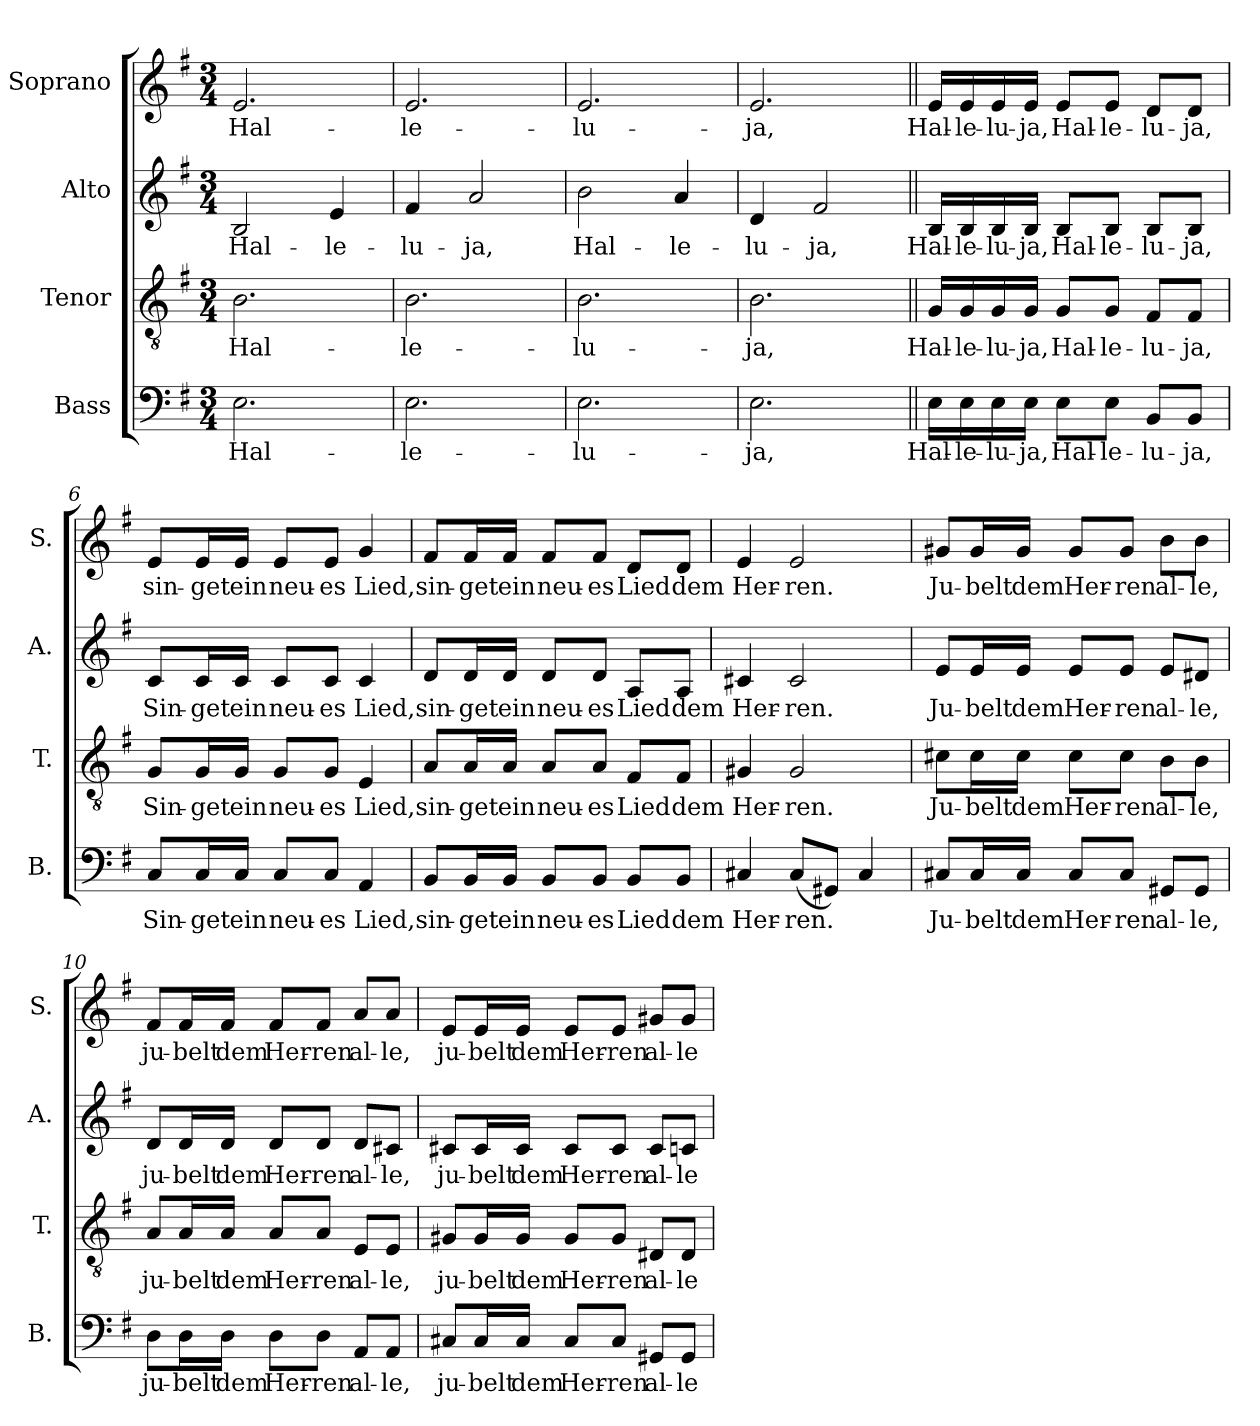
**kern	**text	**kern	**text	**kern	**text	**kern	**text
*part4	*part4	*part3	*part3	*part2	*part2	*part1	*part1
*staff4	*staff4	*staff3	*staff3	*staff2	*staff2	*staff1	*staff1
*I"Bass	*	*I"Tenor	*	*I"Alto	*	*I"Soprano	*
*I'B.	*	*I'T.	*	*I'A.	*	*I'S.	*
*clefF4	*	*clefGv2	*	*clefG2	*	*clefG2	*
*k[f#]	*	*k[f#]	*	*k[f#]	*	*k[f#]	*
*G:	*	*G:	*	*G:	*	*G:	*
*M3/4	*	*M3/4	*	*M3/4	*	*M3/4	*
=1	=1	=1	=1	=1	=1	=1	=1
2.E\	Hal-	2.B\	Hal-	2B/	Hal-	2.e/	Hal-
.	.	.	.	4e/	-le-	.	.
=2	=2	=2	=2	=2	=2	=2	=2
2.E\	-le-	2.B\	-le-	4f#/	-lu-	2.e/	-le-
.	.	.	.	2a/	-ja,	.	.
=3	=3	=3	=3	=3	=3	=3	=3
2.E\	-lu-	2.B\	-lu-	2b\	Hal-	2.e/	-lu-
.	.	.	.	4a/	-le-	.	.
=4	=4	=4	=4	=4	=4	=4	=4
2.E\	-ja,	2.B\	-ja,	4d/	-lu-	2.e/	-ja,
.	.	.	.	2f#/	-ja,	.	.
=5||	=5||	=5||	=5||	=5||	=5||	=5||	=5||
16E\LL	Hal-	16G/LL	Hal-	16B/LL	Hal-	16e/LL	Hal-
16E\	-le-	16G/	-le-	16B/	-le-	16e/	-le-
16E\	-lu-	16G/	-lu-	16B/	-lu-	16e/	-lu-
16E\JJ	-ja,	16G/JJ	-ja,	16B/JJ	-ja,	16e/JJ	-ja,
8E\L	Hal-	8G/L	Hal-	8B/L	Hal-	8e/L	Hal-
8E\J	-le-	8G/J	-le-	8B/J	-le-	8e/J	-le-
8BB/L	-lu-	8F#/L	-lu-	8B/L	-lu-	8d/L	-lu-
8BB/J	-ja,	8F#/J	-ja,	8B/J	-ja,	8d/J	-ja,
!!LO:LB:g=z
=6	=6	=6	=6	=6	=6	=6	=6
8C/L	Sin-	8G/L	Sin-	8c/L	Sin-	8e/L	sin-
16C/L	-get	16G/L	-get	16c/L	-get	16e/L	-get
16C/JJ	ein	16G/JJ	ein	16c/JJ	ein	16e/JJ	ein
8C/L	neu-	8G/L	neu-	8c/L	neu-	8e/L	neu-
8C/J	-es	8G/J	-es	8c/J	-es	8e/J	-es
4AA/	Lied,	4E/	Lied,	4c/	Lied,	4g/	Lied,
=7	=7	=7	=7	=7	=7	=7	=7
8BB/L	sin-	8A/L	sin-	8d/L	sin-	8f#/L	sin-
16BB/L	get	16A/L	get	16d/L	get	16f#/L	get
16BB/JJ	ein	16A/JJ	ein	16d/JJ	ein	16f#/JJ	ein
8BB/L	neu-	8A/L	neu-	8d/L	neu-	8f#/L	neu-
8BB/J	-es	8A/J	-es	8d/J	-es	8f#/J	-es
8BB/L	Lied	8F#/L	Lied	8A/L	Lied	8d/L	Lied
8BB/J	dem	8F#/J	dem	8A/J	dem	8d/J	dem
=8	=8	=8	=8	=8	=8	=8	=8
4C#X/	Her-	4G#X/	Her-	4c#X/	Her-	4e/	Her-
(8C#/L	-ren.	2G#/	-ren.	2c#/	-ren.	2e/	-ren.
8GG#X/J)	.	.	.	.	.	.	.
4C#/	.	.	.	.	.	.	.
=9	=9	=9	=9	=9	=9	=9	=9
8C#X/L	Ju-	8c#X\L	Ju-	8e/L	Ju-	8g#X/L	Ju-
16C#/L	-belt	16c#\L	-belt	16e/L	-belt	16g#/L	-belt
16C#/JJ	dem	16c#\JJ	dem	16e/JJ	dem	16g#/JJ	dem
8C#/L	Her-	8c#\L	Her-	8e/L	Her-	8g#/L	Her-
8C#/J	-ren	8c#\J	-ren	8e/J	-ren	8g#/J	-ren
8GG#X/L	al-	8B\L	al-	8e/L	al-	8b\L	al-
8GG#/J	-le,	8B\J	-le,	8d#X/J	-le,	8b\J	-le,
!!LO:PB:g=z
=10	=10	=10	=10	=10	=10	=10	=10
8D\L	ju-	8A/L	ju-	8d/L	ju-	8f#/L	ju-
16D\L	-belt	16A/L	-belt	16d/L	-belt	16f#/L	-belt
16D\JJ	dem	16A/JJ	dem	16d/JJ	dem	16f#/JJ	dem
8D\L	Her-	8A/L	Her-	8d/L	Her-	8f#/L	Her-
8D\J	-ren	8A/J	-ren	8d/J	-ren	8f#/J	-ren
8AA/L	al-	8E/L	al-	8d/L	al-	8a/L	al-
8AA/J	-le,	8E/J	-le,	8c#X/J	-le,	8a/J	-le,
=11	=11	=11	=11	=11	=11	=11	=11
8C#X/L	ju-	8G#X/L	ju-	8c#X/L	ju-	8e/L	ju-
16C#/L	-belt	16G#/L	-belt	16c#/L	-belt	16e/L	-belt
16C#/JJ	dem	16G#/JJ	dem	16c#/JJ	dem	16e/JJ	dem
8C#/L	Her-	8G#/L	Her-	8c#/L	Her-	8e/L	Her-
8C#/J	-ren	8G#/J	-ren	8c#/J	-ren	8e/J	-ren
8GG#X/L	al-	8D#X/L	al-	8c#/L	al-	8g#X/L	al-
8GG#/J	-le	8D#/J	-le	8cn/J	-le	8g#/J	-le
=	=	=	=	=	=	=	=
*-	*-	*-	*-	*-	*-	*-	*-
